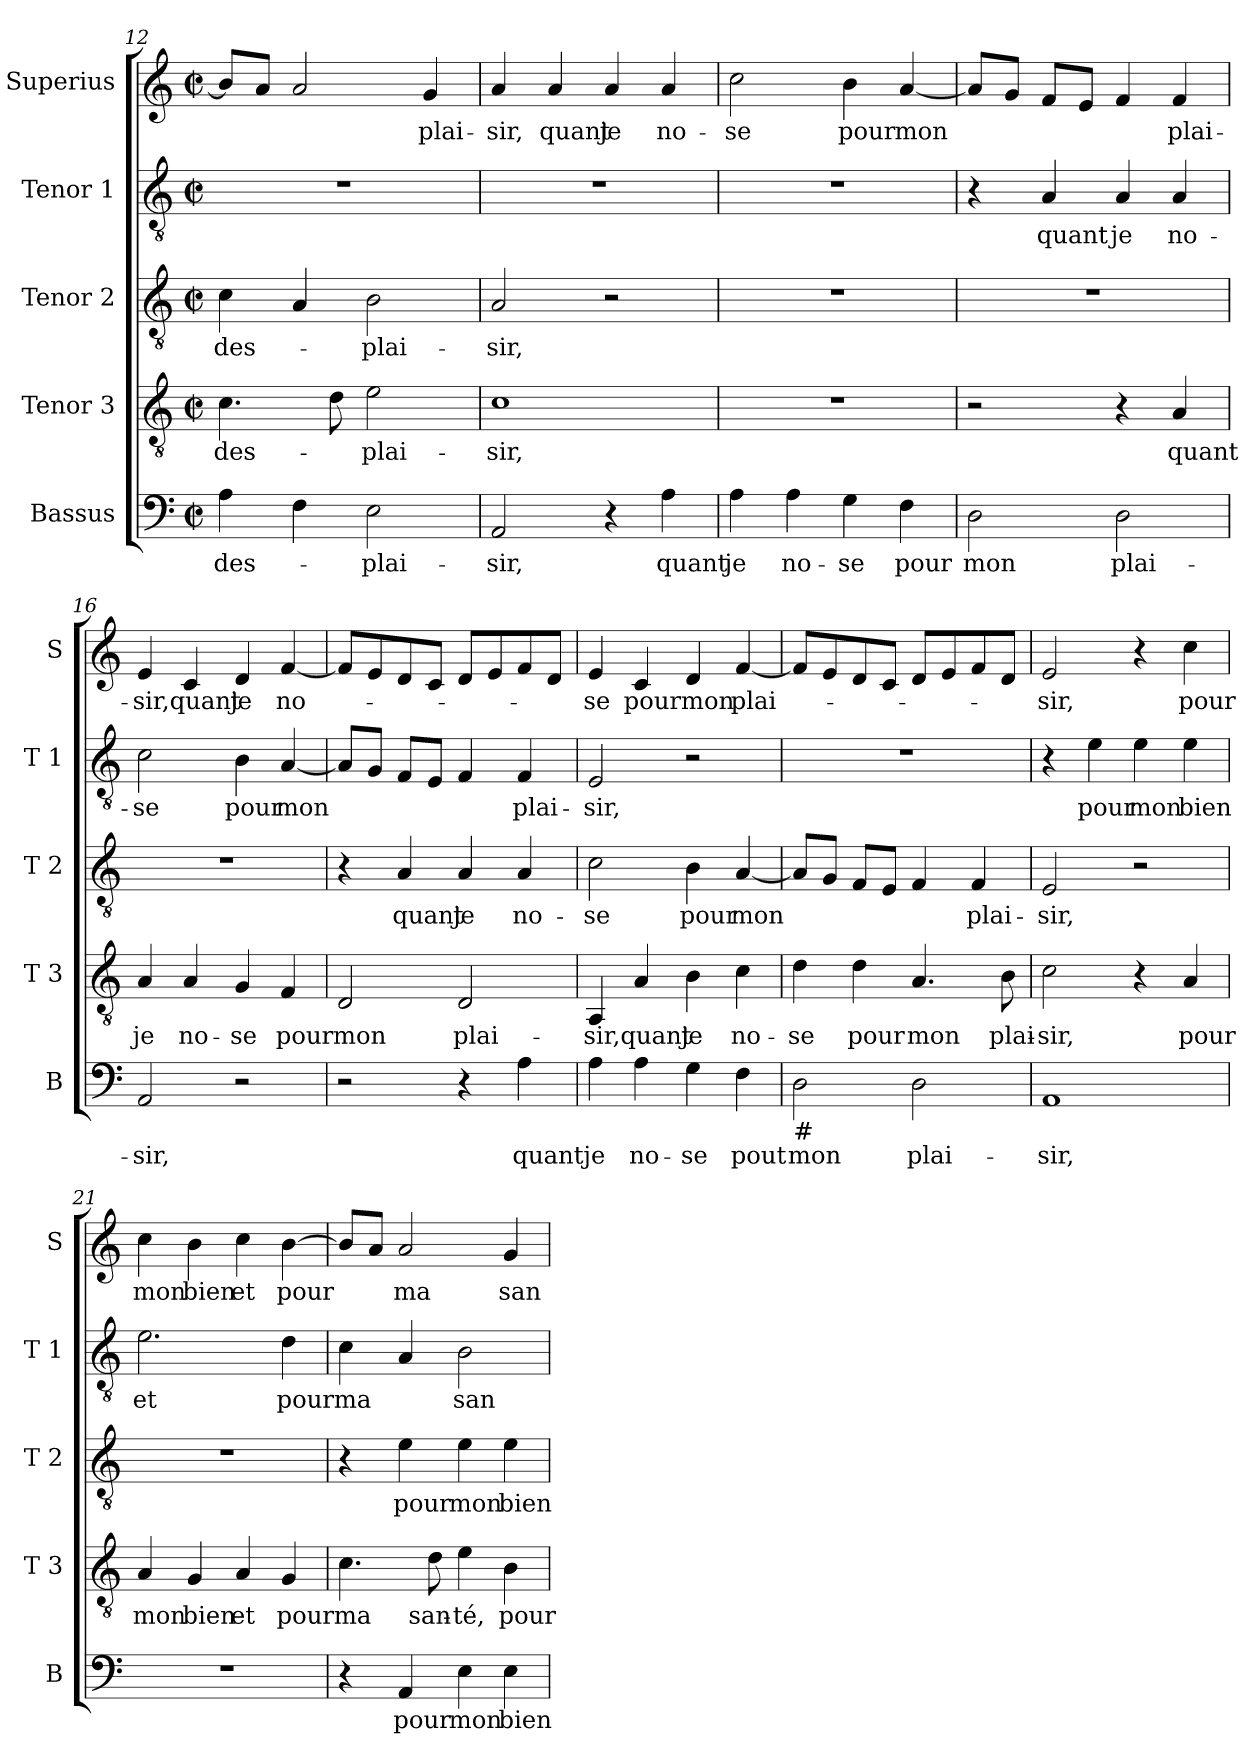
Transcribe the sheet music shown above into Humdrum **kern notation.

**kern	**text	**kern	**text	**kern	**text	**kern	**text	**kern	**text
*part5	*part5	*part4	*part4	*part3	*part3	*part2	*part2	*part1	*part1
*staff5	*staff5	*staff4	*staff4	*staff3	*staff3	*staff2	*staff2	*staff1	*staff1
*I"Bassus	*	*I"Tenor 3	*	*I"Tenor 2	*	*I"Tenor 1	*	*I"Superius	*
*I'B	*	*I'T 3	*	*I'T 2	*	*I'T 1	*	*I'S	*
!!LO:PB:g=z
*clefF4	*	*clefGv2	*	*clefGv2	*	*clefGv2	*	*clefG2	*
*k[]	*	*k[]	*	*k[]	*	*k[]	*	*k[]	*
*C:	*	*C:	*	*C:	*	*C:	*	*C:	*
*M2/2	*	*M2/2	*	*M2/2	*	*M2/2	*	*M2/2	*
*met(c|)	*	*met(c|)	*	*met(c|)	*	*met(c|)	*	*met(c|)	*
=12	=12	=12	=12	=12	=12	=12	=12	=12	=12
4A\	des-	4.c\	des-	4c\	des-	1r	.	8b/L]	.
.	.	.	.	.	.	.	.	8a/J	.
4F\	.	.	.	4A/	.	.	.	2a/	.
.	.	8d\	.	.	.	.	.	.	.
2E\	-plai-	2e\	-plai-	2B\	-plai-	.	.	.	.
.	.	.	.	.	.	.	.	4g/	-plai-
=13	=13	=13	=13	=13	=13	=13	=13	=13	=13
2AA/	-sir,	1c	-sir,	2A/	-sir,	1r	.	4a/	-sir,
.	.	.	.	.	.	.	.	4a/	quant
4r	.	.	.	2r	.	.	.	4a/	je
4A\	quant	.	.	.	.	.	.	4a/	no-
=14	=14	=14	=14	=14	=14	=14	=14	=14	=14
4A\	je	1r	.	1r	.	1r	.	2cc\	-se
4A\	no-	.	.	.	.	.	.	.	.
4G\	-se	.	.	.	.	.	.	4b\	pour
4F\	pour	.	.	.	.	.	.	[4a/	mon
=15	=15	=15	=15	=15	=15	=15	=15	=15	=15
2D\	mon	2r	.	1r	.	4r	.	8a/L]	.
.	.	.	.	.	.	.	.	8g/J	.
.	.	.	.	.	.	4A/	quant	8f/L	.
.	.	.	.	.	.	.	.	8e/J	.
2D\	plai-	4r	.	.	.	4A/	je	4f/	.
.	.	4A/	quant	.	.	4A/	no-	4f/	plai-
=16	=16	=16	=16	=16	=16	=16	=16	=16	=16
2AA/	-sir,	4A/	je	1r	.	2c\	-se	4e/	-sir,
.	.	4A/	no-	.	.	.	.	4c/	quant
2r	.	4G/	-se	.	.	4B\	pour	4d/	je
.	.	4F/	pour	.	.	[4A/	mon	[4f/	no-
=17	=17	=17	=17	=17	=17	=17	=17	=17	=17
2r	.	2D/	mon	4r	.	8A/L]	.	8f/L]	.
.	.	.	.	.	.	8G/J	.	8e/	.
.	.	.	.	4A/	quant	8F/L	.	8d/	.
.	.	.	.	.	.	8E/J	.	8c/J	.
4r	.	2D/	plai-	4A/	je	4F/	.	8d/L	.
.	.	.	.	.	.	.	.	8e/	.
4A\	quant	.	.	4A/	no-	4F/	plai-	8f/	.
.	.	.	.	.	.	.	.	8d/J	.
!!LO:LB:g=z
=18	=18	=18	=18	=18	=18	=18	=18	=18	=18
4A\	je	4AA/	-sir,	2c\	-se	2E/	-sir,	4e/	-se
4A\	no-	4A/	quant	.	.	.	.	4c/	pour
4G\	-se	4B\	je	4B\	pour	2r	.	4d/	mon
4F\	pout	4c\	no-	[4A/	mon	.	.	[4f/	plai-
=19	=19	=19	=19	=19	=19	=19	=19	=19	=19
!LO:TX:b:t=#	!	!	!	!	!	!	!	!	!
2D\	mon	4d\	-se	8A/L]	.	1r	.	8f/L]	.
.	.	.	.	8G/J	.	.	.	8e/	.
.	.	4d\	pour	8F/L	.	.	.	8d/	.
.	.	.	.	8E/J	.	.	.	8c/J	.
2D\	plai-	4.A/	mon	4F/	.	.	.	8d/L	.
.	.	.	.	.	.	.	.	8e/	.
.	.	.	.	4F/	plai-	.	.	8f/	.
.	.	8B\	plai-	.	.	.	.	8d/J	.
=20	=20	=20	=20	=20	=20	=20	=20	=20	=20
1AA	-sir,	2c\	-sir,	2E/	-sir,	4r	.	2e/	-sir,
.	.	.	.	.	.	4e\	pour	.	.
.	.	4r	.	2r	.	4e\	mon	4r	.
.	.	4A/	pour	.	.	4e\	bien	4cc\	pour
=21	=21	=21	=21	=21	=21	=21	=21	=21	=21
1r	.	4A/	mon	1r	.	2.e\	et	4cc\	mon
.	.	4G/	bien	.	.	.	.	4b\	bien
.	.	4A/	et	.	.	.	.	4cc\	et
.	.	4G/	pour	.	.	4d\	pour	[4b\	pour
=22	=22	=22	=22	=22	=22	=22	=22	=22	=22
4r	.	4.c\	ma	4r	.	4c\	ma	8b/L]	.
.	.	.	.	.	.	.	.	8a/J	.
4AA/	pour	.	.	4e\	pour	4A/	.	2a/	ma
.	.	8d\	san-	.	.	.	.	.	.
4E\	mon	4e\	-té,	4e\	mon	2B\	san-	.	.
4E\	bien	4B\	pour	4e\	bien	.	.	4g/	san-
=	=	=	=	=	=	=	=	=	=
*-	*-	*-	*-	*-	*-	*-	*-	*-	*-
